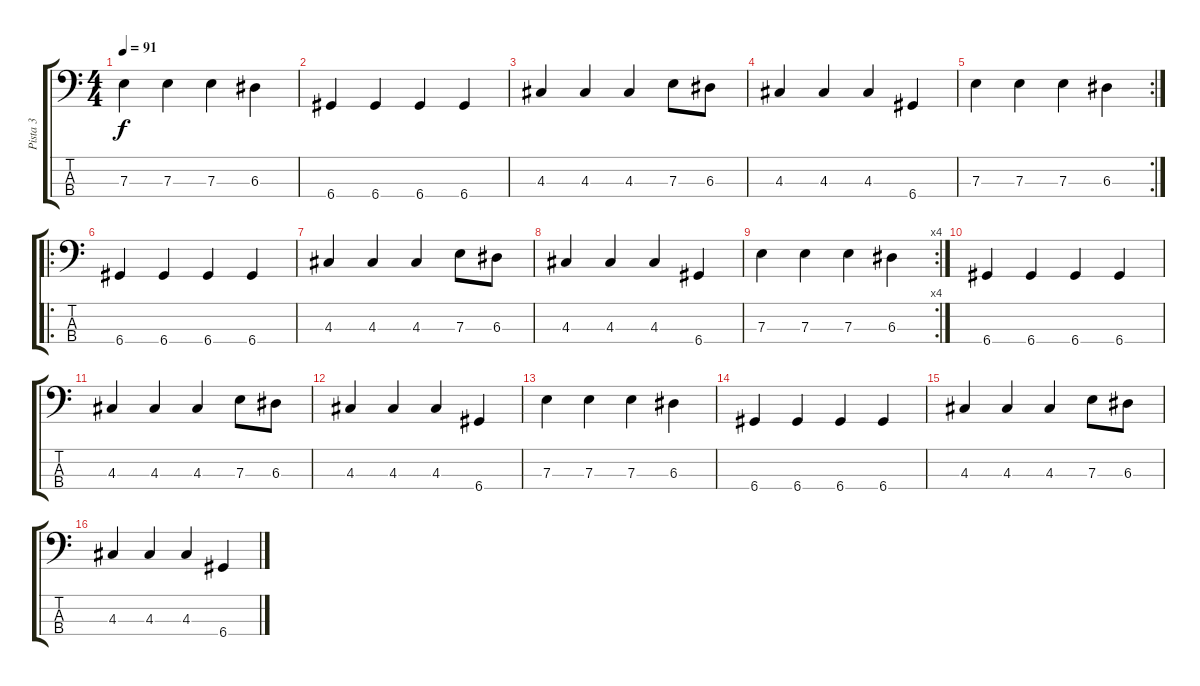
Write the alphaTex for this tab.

\track ("Pista 3" "Pista 3") {instrument electricbassfinger}
\staff {score tabs}
\tuning (G2 D2 A1 D1) {hide}
\ts (4 4)
\tempo 91
\clef f4
\ks c
7.3.4{dy f} 7.3.4 7.3.4 6.3.4 |
6.4.4 6.4.4 6.4.4 6.4.4 |
4.3.4 4.3.4 4.3.4 7.3.8 6.3.8 |
4.3.4 4.3.4 4.3.4 6.4.4 |
\rc 2
7.3.4 7.3.4 7.3.4 6.3.4 |
\ro
6.4.4 6.4.4 6.4.4 6.4.4 |
4.3.4 4.3.4 4.3.4 7.3.8 6.3.8 |
4.3.4 4.3.4 4.3.4 6.4.4 |
\rc 4
7.3.4 7.3.4 7.3.4 6.3.4 |
6.4.4 6.4.4 6.4.4 6.4.4 |
4.3.4 4.3.4 4.3.4 7.3.8 6.3.8 |
4.3.4 4.3.4 4.3.4 6.4.4 |
7.3.4 7.3.4 7.3.4 6.3.4 |
6.4.4 6.4.4 6.4.4 6.4.4 |
4.3.4 4.3.4 4.3.4 7.3.8 6.3.8 |
4.3.4 4.3.4 4.3.4 6.4.4
